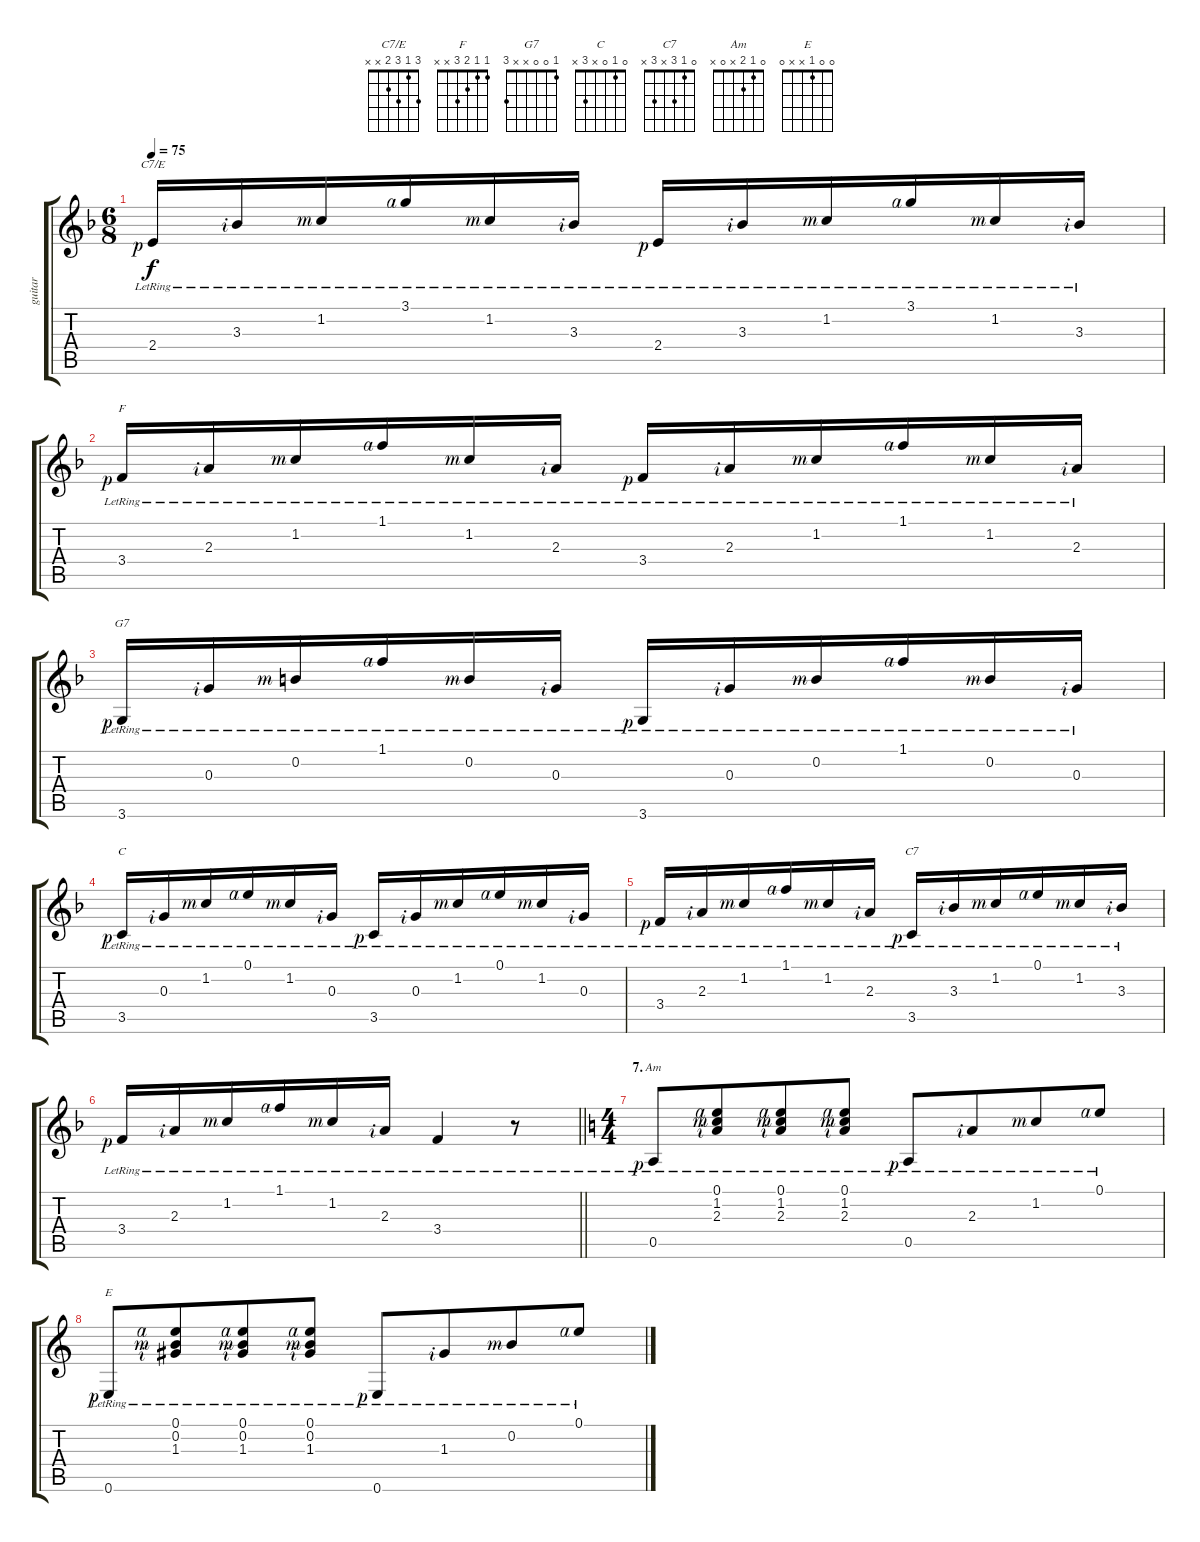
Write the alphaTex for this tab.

\track ("guitar" "guitar") {instrument acousticguitarnylon}
\staff {score tabs}
\tuning (E4 B3 G3 D3 A2 E2) {hide}
\chord ("C7/E" 3 1 3 2 x x)
\chord ("F" 1 1 2 3 x x)
\chord ("G7" 1 0 0 x x 3)
\chord ("C" 0 1 0 x 3 x)
\chord ("C7" 0 1 3 x 3 x)
\chord ("Am" 0 1 2 x 0 x)
\chord ("E" 0 0 1 x x 0)
\ts (6 8)
\tempo 75
\clef g2
\ks f
2.4{lr rf 1}.16{ch "C7/E" dy f beam Up} 3.3{lr rf 2}.16{beam Up} 1.2{lr rf 3}.16{beam Up} 3.1{lr rf 4}.16{beam Up} 1.2{lr rf 3}.16{beam Up} 3.3{lr rf 2}.16{beam Up} 2.4{lr rf 1}.16{beam Up} 3.3{lr rf 2}.16{beam Up} 1.2{lr rf 3}.16{beam Up} 3.1{lr rf 4}.16{beam Up} 1.2{lr rf 3}.16{beam Up} 3.3{lr rf 2}.16{beam Up} |
3.4{lr rf 1}.16{ch "F" beam Up} 2.3{lr rf 2}.16{beam Up} 1.2{lr rf 3}.16{beam Up} 1.1{lr rf 4}.16{beam Up} 1.2{lr rf 3}.16{beam Up} 2.3{lr rf 2}.16{beam Up} 3.4{lr rf 1}.16{beam Up} 2.3{lr rf 2}.16{beam Up} 1.2{lr rf 3}.16{beam Up} 1.1{lr rf 4}.16{beam Up} 1.2{lr rf 3}.16{beam Up} 2.3{lr rf 2}.16{beam Up} |
3.6{lr rf 1}.16{ch "G7"} 0.3{lr rf 2}.16 0.2{lr rf 3}.16 1.1{lr rf 4}.16 0.2{lr rf 3}.16 0.3{lr rf 2}.16 3.6{lr rf 1}.16 0.3{lr rf 2}.16 0.2{lr rf 3}.16 1.1{lr rf 4}.16 0.2{lr rf 3}.16 0.3{lr rf 2}.16 |
3.5{lr rf 1}.16{ch "C"} 0.3{lr rf 2}.16 1.2{lr rf 3}.16 0.1{lr rf 4}.16 1.2{lr rf 3}.16 0.3{lr rf 2}.16 3.5{lr rf 1}.16 0.3{lr rf 2}.16 1.2{lr rf 3}.16 0.1{lr rf 4}.16 1.2{lr rf 3}.16 0.3{lr rf 2}.16 |
3.4{lr rf 1}.16{beam Up} 2.3{lr rf 2}.16{beam Up} 1.2{lr rf 3}.16{beam Up} 1.1{lr rf 4}.16{beam Up} 1.2{lr rf 3}.16{beam Up} 2.3{lr rf 2}.16{beam Up} 3.5{lr rf 1}.16{ch "C7"} 3.3{lr rf 2}.16 1.2{lr rf 3}.16 0.1{lr rf 4}.16 1.2{lr rf 3}.16 3.3{lr rf 2}.16 |
\barLineRight lightlight
3.4{lr rf 1}.16{beam Up} 2.3{lr rf 2}.16{beam Up} 1.2{lr rf 3}.16{beam Up} 1.1{lr rf 4}.16{beam Up} 1.2{lr rf 3}.16{beam Up} 2.3{lr rf 2}.16{beam Up} 3.4{lr}.4 r.8 |
\ts (4 4)
\section ("" "7.")
\ks aminor
0.5{lr rf 1}.8{ch "Am"} (0.1{lr rf 4} 1.2{lr rf 3} 2.3{lr rf 2}).8{beam merge} (0.1{lr rf 4} 1.2{lr rf 3} 2.3{lr rf 2}).8 (0.1{lr rf 4} 1.2{lr rf 3} 2.3{lr rf 2}).8 0.5{lr rf 1}.8 2.3{lr rf 2}.8{beam merge} 1.2{lr rf 3}.8 0.1{lr rf 4}.8 |
0.6{lr rf 1}.8{ch "E"} (0.1{lr rf 4} 0.2{lr rf 3} 1.3{lr rf 2}).8{beam merge} (0.1{lr rf 4} 0.2{lr rf 3} 1.3{lr rf 2}).8 (0.1{lr rf 4} 0.2{lr rf 3} 1.3{lr rf 2}).8 0.6{lr rf 1}.8 1.3{lr rf 2}.8{beam merge} 0.2{lr rf 3}.8 0.1{lr rf 4}.8
